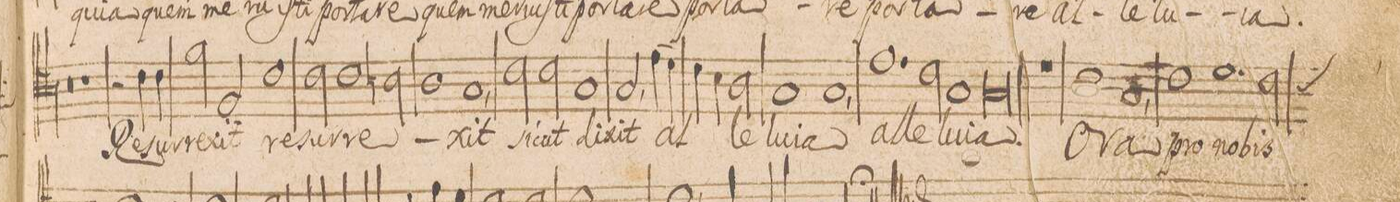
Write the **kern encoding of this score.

**kern	**text
*I"TENOR.	*
*clefC4	*
*k[]	*
*met(C|)	*
*M2/1	*
0r	.
=21-	=21-
1r	.
=22-	=22-
2r	.
4c\	Re-
4c\	-sur-
2f\	-re-
2F/	-xit
=23-	=23-
1c	re-
2c\	-sur-
1c\	-re-
=24-	=24-
2Bn\	.
1A	.
=25-	=25-
1G,	-xit
2c\	si-
2c\	-cut
=26-	=26-
1G	di-
2G,/	-xit
(>4e\	al-
4d\)	.
=27-	=27-
4c\	.
4B\	.
2A\	-le-
1G	-lu-
=28-	=28-
1G,	-ia
1.e	al-
=29-	=29-
2c\	-le-
1G	-lu-
=30-	=30-
0G	-ia.
=31-	=31-
1r	.
1c	O-
=32-	=32-
1G,	-ra
1c	pro
=33-	=33-
1.d	no-
*custos:B	*
2c\	-bis
*-	*-
